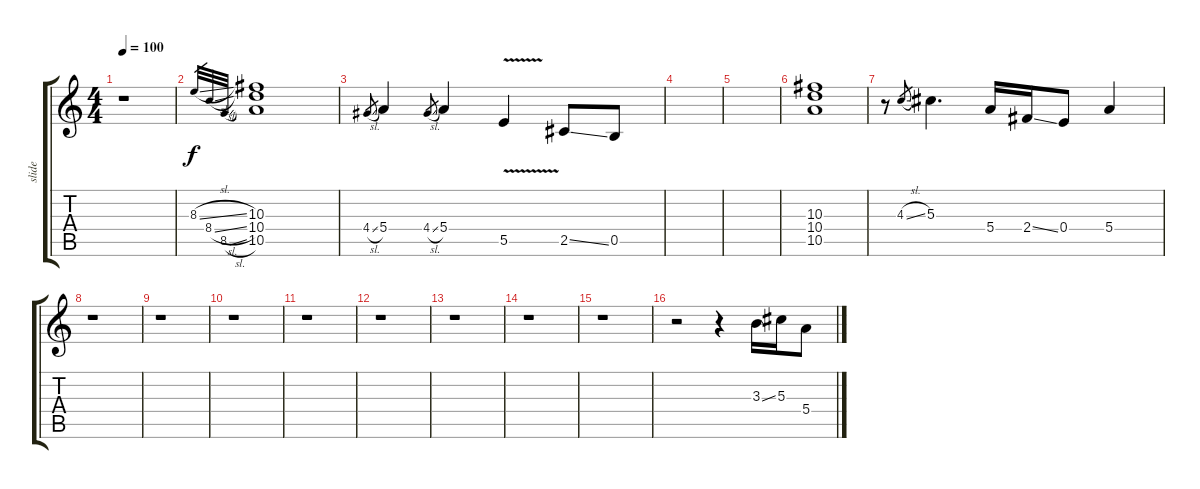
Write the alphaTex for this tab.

\track ("slide" "slide") {instrument acousticguitarsteel}
\staff {score tabs}
\tuning (E4 B3 Ab3 E3 B2 E2) {hide}
\ts (4 4)
\tempo 100
\clef g2
\ks c
r.1{dy f} |
8.3{sl}.32{gr} 8.4{sl}.32{gr} 8.5{sl}.32{gr} (10.3 10.4 10.5).1 |
4.4{sl}.8{gr} 5.4.4 4.4{sl}.8{gr} 5.4.4 5.5{v}.4 2.5{ss}.8 0.5.8 |
|
|
(10.3 10.4 10.5).1 |
r.8 4.3{sl}.8{gr} 5.3.4{d} 5.4.16 2.4{ss}.16 0.4.8 5.4.4 |
r.1 |
r.1 |
r.1 |
r.1 |
r.1 |
r.1 |
r.1 |
r.1 |
r.2 r.4 3.3{ss}.16 5.3.16 5.4.8
